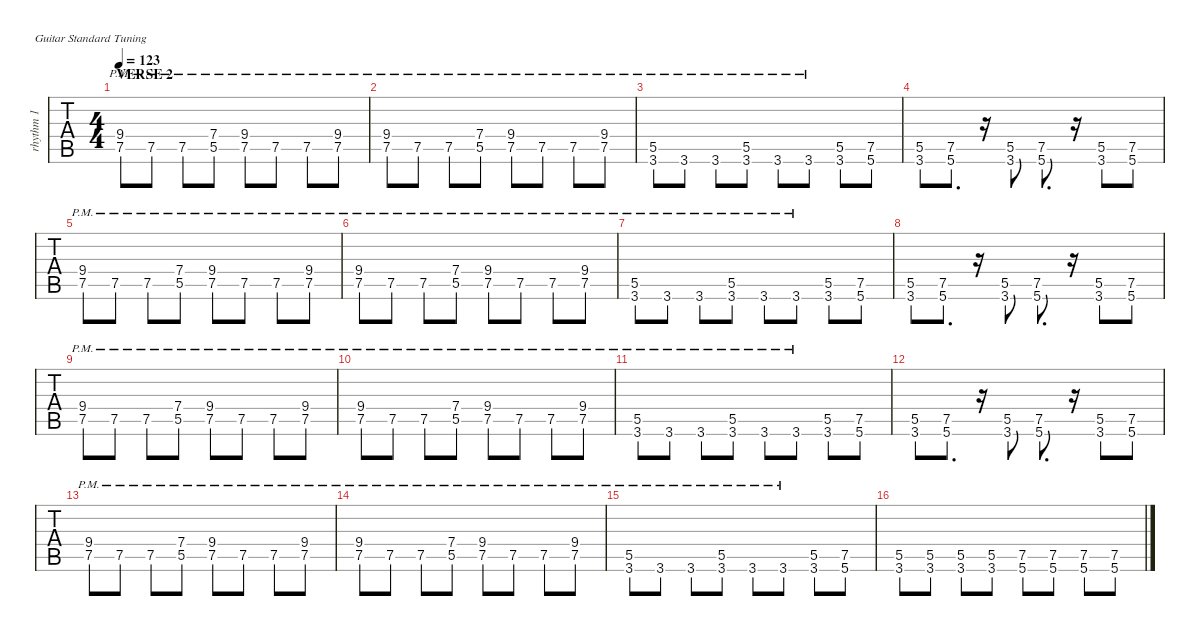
\defaultSystemsLayout 4
\hideDynamics
\bracketExtendMode nobrackets
\otherSystemsTrackNameOrientation horizontal
\track ("Rhythm 1" "rhythm 1") {instrument distortionguitar}
\staff {tabs}
\tuning (E4 B3 G3 D3 A2 E2)
\ts (4 4)
\section ("" "VERSE 2")
\tempo 123
\clef g2
\ks c
(7.5{pm} 9.4).8{dy mf} 7.5{pm}.8 7.5{pm}.8 (5.5{pm} 7.4).8 (7.5{pm} 9.4).8 7.5{pm}.8 7.5{pm}.8 (7.5{pm} 9.4).8 |
(7.5{pm} 9.4).8 7.5{pm}.8 7.5{pm}.8 (5.5{pm} 7.4).8 (7.5{pm} 9.4).8 7.5{pm}.8 7.5{pm}.8 (7.5{pm} 9.4).8 |
(5.5 3.6{pm}).8 3.6{pm}.8 3.6{pm}.8 (5.5 3.6{pm}).8 3.6{pm}.8 3.6{pm}.8 (5.5 3.6).8 (5.6 7.5).8 |
(3.6 5.5).8 (5.6 7.5).8{d} r.16 (3.6 5.5).8 (5.6 7.5).8{d} r.16 (3.6 5.5).8 (5.6 7.5).8 |
(7.5{pm} 9.4).8 7.5{pm}.8 7.5{pm}.8 (5.5{pm} 7.4).8 (7.5{pm} 9.4).8 7.5{pm}.8 7.5{pm}.8 (7.5{pm} 9.4).8 |
(7.5{pm} 9.4).8 7.5{pm}.8 7.5{pm}.8 (5.5{pm} 7.4).8 (7.5{pm} 9.4).8 7.5{pm}.8 7.5{pm}.8 (7.5{pm} 9.4).8 |
(5.5 3.6{pm}).8 3.6{pm}.8 3.6{pm}.8 (5.5 3.6{pm}).8 3.6{pm}.8 3.6{pm}.8 (5.5 3.6).8 (5.6 7.5).8 |
(3.6 5.5).8 (5.6 7.5).8{d} r.16 (3.6 5.5).8 (5.6 7.5).8{d} r.16 (3.6 5.5).8 (5.6 7.5).8 |
(7.5{pm} 9.4).8 7.5{pm}.8 7.5{pm}.8 (5.5{pm} 7.4).8 (7.5{pm} 9.4).8 7.5{pm}.8 7.5{pm}.8 (7.5{pm} 9.4).8 |
(7.5{pm} 9.4).8 7.5{pm}.8 7.5{pm}.8 (5.5{pm} 7.4).8 (7.5{pm} 9.4).8 7.5{pm}.8 7.5{pm}.8 (7.5{pm} 9.4).8 |
(5.5 3.6{pm}).8 3.6{pm}.8 3.6{pm}.8 (5.5 3.6{pm}).8 3.6{pm}.8 3.6{pm}.8 (5.5 3.6).8 (5.6 7.5).8 |
(3.6 5.5).8 (5.6 7.5).8{d} r.16 (3.6 5.5).8 (5.6 7.5).8{d} r.16 (3.6 5.5).8 (5.6 7.5).8 |
(7.5{pm} 9.4).8 7.5{pm}.8 7.5{pm}.8 (5.5{pm} 7.4).8 (7.5{pm} 9.4).8 7.5{pm}.8 7.5{pm}.8 (7.5{pm} 9.4).8 |
(7.5{pm} 9.4).8 7.5{pm}.8 7.5{pm}.8 (5.5{pm} 7.4).8 (7.5{pm} 9.4).8 7.5{pm}.8 7.5{pm}.8 (7.5{pm} 9.4).8 |
(5.5 3.6{pm}).8 3.6{pm}.8 3.6{pm}.8 (5.5 3.6{pm}).8 3.6{pm}.8 3.6{pm}.8 (5.5 3.6).8 (5.6 7.5).8 |
(3.6 5.5).8 (3.6 5.5).8 (3.6 5.5).8 (3.6 5.5).8 (5.6 7.5).8 (5.6 7.5).8 (5.6 7.5).8 (5.6 7.5).8
